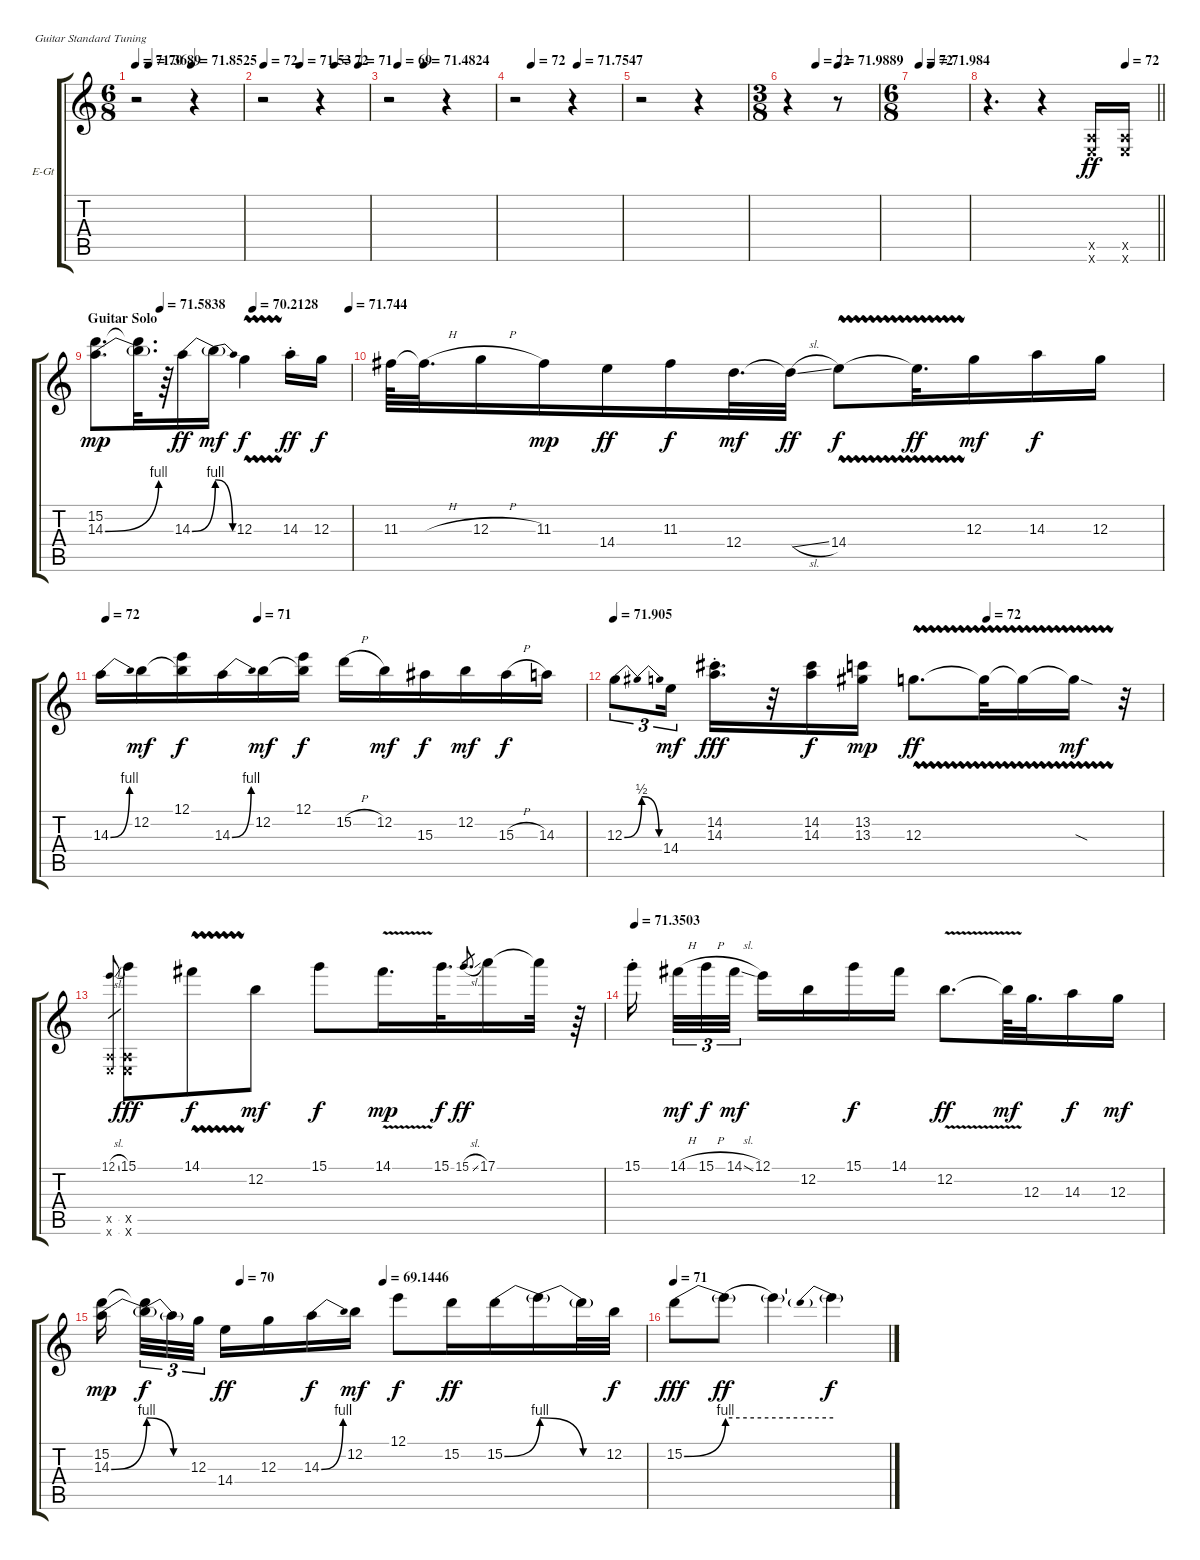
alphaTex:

\bracketExtendMode groupsimilarinstruments
\firstSystemTrackNameOrientation horizontal
\otherSystemsTrackNameOrientation horizontal
\track ("Electric hi gain solo" "E-Gt") {instrument distortionguitar}
\staff {score tabs}
\tuning (E4 B3 G3 D3 A2 E2)
\ts (6 8)
\tempo
71.3689
\tempo (70 0.125)
\tempo (71.8525 0.525)
\accidentals auto
\clef g2
\ottava regular
\simile none
\ks c
r.2{dy ff} r.4 |
\tempo (72 0.01875)
\tempo (71.53 0.35625)
\tempo (72 0.68125)
\tempo (71 0.90625)
r.2 r.4 |
\tempo (69 0.09375)
\tempo (71.4824 0.3375)
r.2 r.4 |
\tempo (72 0.1625)
\tempo (71.7547 0.59375)
r.2 r.4 |
r.2 r.4 |
\ts (3 8)
\beaming (8 3)
\tempo (72 0.31875)
\tempo (71.9889 0.5625)
r.4 r.8 |
\ts (6 8)
\beaming (8 3 3)
\tempo (72 0.10625)
\tempo (71.984 0.33125)
|
\tempo (72 0.8125)
\barLineRight lightlight
r.4{d} r.4 (0.5{x} 0.6{x}).16 (0.5{x} 0.6{x}).16 |
\section ("" "Guitar Solo")
\tempo (71.5838 0.25625)
\tempo (70.2128 0.61875)
\tempo (71.744 0.99375)
(15.2 14.3{be (bend 0 0 25.2 4)}).8{d dy mp} (14.3{t} 15.2{t}).32{d} r.64 14.3{be (bend 4.8 0 30.599999999999998 4)}.16{dy ff} 14.3{be (release 13.2 4 28.2 0) t}.16{dy mf} 12.3{vw}.4{dy f} 14.3{st}.16{dy ff} 12.3.16{dy f} |
11.3.64 11.3{h t}.32{d} 12.3{h}.16 11.3.16{dy mp} 14.4.16{dy ff} 11.3.16{dy f} 12.4.32{d dy mf} 12.4{sl t}.32{dy ff} 14.4{vw}.8{dy f} 14.4{vw t}.32{d dy ff} 12.3.16{dy mf} 14.3.16{dy f} 12.3.16 |
\tempo (72 0.0125)
\tempo (71 0.325)
14.3{be (bend 0 0 60 4)}.16 12.2.16{dy mf} (12.1 12.2{t}).16{dy f} 14.3{be (bend 0 0 60 4)}.16 12.2.16{dy mf} (12.1 12.2{t}).16{dy f} 15.2{h}.16 12.2.16{dy mf} 15.3.16{dy f} 12.2.16{dy mf} 15.3{h}.16{dy f} 14.3.16 |
\tempo
71.905
\tempo (72 0.68125)
12.3{be (bendrelease 0 0 28.2 2 28.2 2 60 0)}.8{tu (3 2)} 14.4.16{tu (3 2) dy mf} (14.2{st} 14.3{st}).16{d dy fff} r.32 (14.2 14.3).16{dy f} (13.2 13.3).16{dy mp} 12.3{vw}.8{d dy ff} 12.3{vw t}.32 12.3{vw t}.16 12.3{vw sod t}.16{dy mf} r.32 |
(12.1{sl} 0.6{x} 0.5{x}).8{gr} (15.1 0.5{x} 0.6{x}).8{dy fff} 14.1{vw}.8{dy f} 12.2.8{dy mf} 15.1.8{dy f} 14.1{v}.16{d dy mp} 15.1.32{d dy f} 15.1{sl}.8{d gr dy ff} 17.1.16 17.1{t}.32 r.64 |
\tempo (71.3503 0.00625)
15.1{st}.16 14.1{h}.32{tu (3 2) dy mf} 15.1{h}.32{tu (3 2) dy f} 14.1{sl}.32{tu (3 2) dy mf} 12.1.16 12.2.16 15.1.16{dy f} 14.1.16 12.2{v}.8{d dy ff} 12.2{v t}.64{dy mf} 12.3.32{d} 14.3.16{dy f} 12.3.16{dy mf} |
\tempo (70 0.25625)
\tempo (69.1446 0.51875)
(15.2 14.3{be (bend 0 0 60 4)}).16{dy mp} (15.2{t} 14.3{be (release 0 4 60 0) t}).32{tu (3 2) dy f} 14.3{be (hold 0 0 60 0) t}.32{tu (3 2)} 12.3.32{tu (3 2)} 14.4.16{dy ff} 12.3.16 14.3{be (bend 0 0 60 4)}.16{dy f} 12.2.16{dy mf} 12.1.8{dy f} 15.2.16{dy ff} 15.2{be (bend 9.6 0 49.199999999999996 4)}.16 15.2{be (release 0 4 60 0) t}.16 15.2{be (hold 0 0 60 0) t}.32 12.2.32{dy f} |
\tempo 71
15.2{be (bend 9.6 0 46.199999999999996 4)}.8{dy fff} 15.2{be (hold 0 4 60 4) t}.8{dy ff} 15.2{t}.4 15.2{be (prebend 0 4 60 4) t}.4{dy f}
